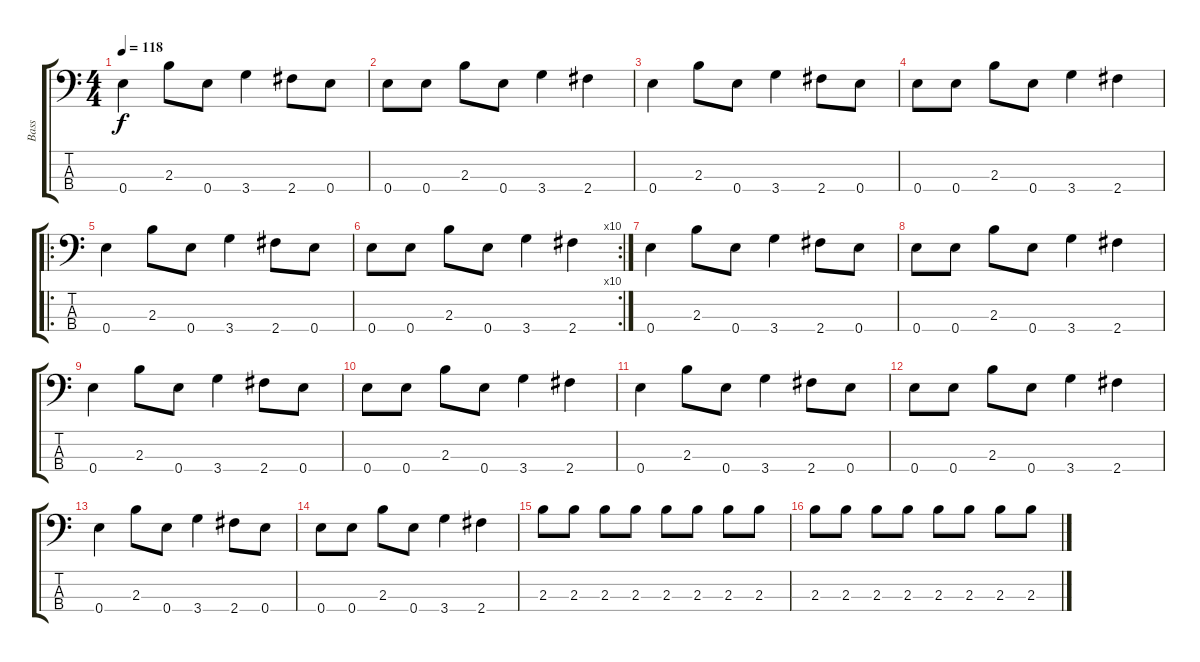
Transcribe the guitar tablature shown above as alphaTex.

\track ("Bass" "Bass") {instrument fretlessbass}
\staff {score tabs}
\tuning (D3 D3 A2 E2) {hide}
\ts (4 4)
\tempo 118
\clef f4
\ks c
0.4.4{dy f} 2.3.8 0.4.8 3.4.4 2.4.8 0.4.8 |
0.4.8 0.4.8 2.3.8 0.4.8 3.4.4 2.4.4 |
0.4.4 2.3.8 0.4.8 3.4.4 2.4.8 0.4.8 |
0.4.8 0.4.8 2.3.8 0.4.8 3.4.4 2.4.4 |
\ro
0.4.4 2.3.8 0.4.8 3.4.4 2.4.8 0.4.8 |
\rc 10
0.4.8 0.4.8 2.3.8 0.4.8 3.4.4 2.4.4 |
0.4.4 2.3.8 0.4.8 3.4.4 2.4.8 0.4.8 |
0.4.8 0.4.8 2.3.8 0.4.8 3.4.4 2.4.4 |
0.4.4 2.3.8 0.4.8 3.4.4 2.4.8 0.4.8 |
0.4.8 0.4.8 2.3.8 0.4.8 3.4.4 2.4.4 |
0.4.4 2.3.8 0.4.8 3.4.4 2.4.8 0.4.8 |
0.4.8 0.4.8 2.3.8 0.4.8 3.4.4 2.4.4 |
0.4.4 2.3.8 0.4.8 3.4.4 2.4.8 0.4.8 |
0.4.8 0.4.8 2.3.8 0.4.8 3.4.4 2.4.4 |
2.3.8 2.3.8 2.3.8 2.3.8 2.3.8 2.3.8 2.3.8 2.3.8 |
2.3.8 2.3.8 2.3.8 2.3.8 2.3.8 2.3.8 2.3.8 2.3.8
